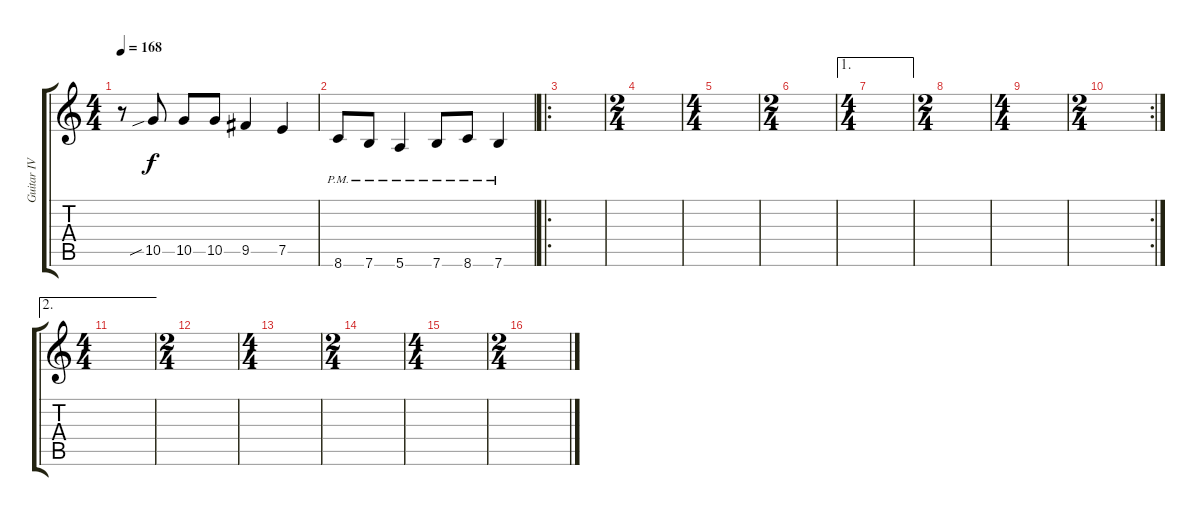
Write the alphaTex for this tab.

\track ("Guitar IV" "Guitar IV") {instrument overdrivenguitar}
\staff {score tabs}
\tuning (E4 B3 G3 D3 A2 E2) {hide}
\ts (4 4)
\tempo 168
\clef g2
\ks c
r.8{dy f} 10.5{sib}.8 10.5.8 10.5.8 9.5.4 7.5.4 |
8.6{pm}.8 7.6{pm}.8 5.6{pm}.4 7.6{pm}.8 8.6{pm}.8 7.6{pm}.4 |
\ro
|
\ts (2 4)
|
\ts (4 4)
|
\ts (2 4)
|
\ae 1
\ts (4 4)
|
\ts (2 4)
|
\ts (4 4)
|
\rc 2
\ts (2 4)
|
\ae 2
\ts (4 4)
|
\ts (2 4)
|
\ts (4 4)
|
\ts (2 4)
|
\ts (4 4)
|
\ts (2 4)
